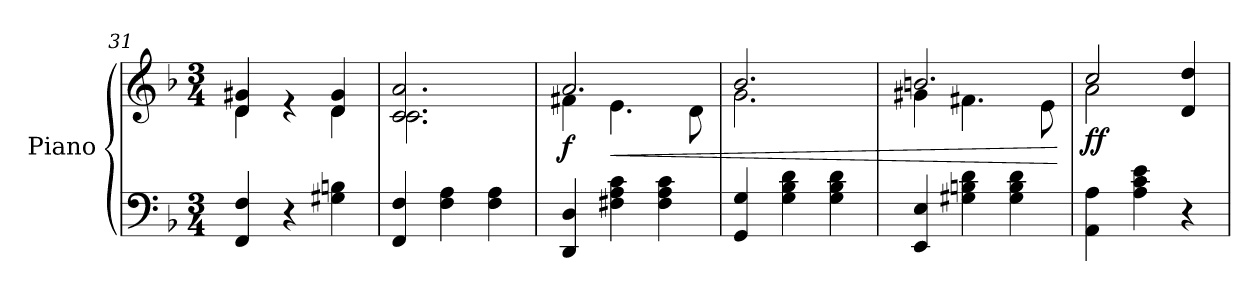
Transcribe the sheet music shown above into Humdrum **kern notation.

**kern	**kern	**dynam
*part1	*part1	*part1
*staff2	*staff1	*staff1/2
*I"Piano	*	*
*I'Pno.	*	*
*clefF4	*clefG2	*
*k[b-]	*k[b-]	*
*M3/4	*M3/4	*
=31	=31	=31
*	*^	*
4FF/ 4F/	4d/ 4g#X/	4d\	.
4r	4re	4ryy	.
4G#X\ 4Bn\	4d/ 4g#/	4d\	.
=32	=32	=32	=32
4FF/ 4F/	2.c/ 2.a/	2.c\	.
4F\ 4A\	.	.	.
4F\ 4A\	.	.	.
!!LO:LB:g=z	!!
=33	=33	=33	=33
!	!	!	!LO:DY:b
4DD/ 4D/	2.a/	4f#X\	f
!	!	!	!LO:HP:b
4F#X\ 4A\ 4c\	.	4.e\	<
4F#\ 4A\ 4c\	.	.	.
.	.	8d\	.
=34	=34	=34	=34
4GG/ 4G/	2.b-/	2.g\	.
4G\ 4B-\ 4d\	.	.	.
4G\ 4B-\ 4d\	.	.	.
=35	=35	=35	=35
4EE/ 4E/	2.bn/	4g#X\	.
4G#X\ 4Bn\ 4d\	.	4.f#X\	.
4G#\ 4B\ 4d\	.	.	.
.	.	8e\	.
*	*v	*v	*
.	.	[
=36	=36	=36
*	*^	*
!	!	!	!LO:DY:b
4AA\ 4A\	2cc/	2a\	ff
4A\ 4c\ 4e\	.	.	.
4r	4d/ 4dd/	4ryy	.
*	*v	*v	*
=	=	=
*-	*-	*-
